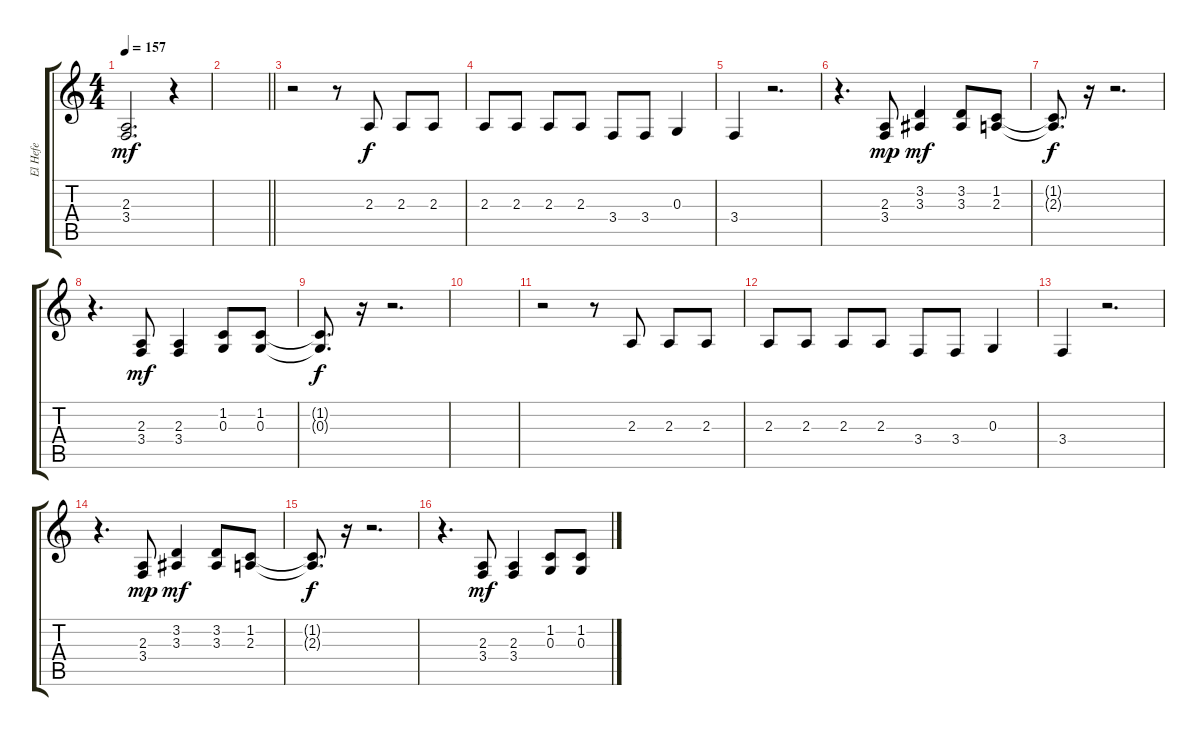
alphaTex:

\track ("El Hefe" "El Hefe") {instrument tenorsax}
\staff {score tabs}
\tuning (E4 B3 G3 D3 A2 E2) {hide}
\ts (4 4)
\tempo 157
\clef g2
\ks c
(2.3 3.4).2{d dy mf} r.4 |
\barLineRight lightlight
|
\section ("" "")
r.2 r.8 2.3.8{dy f} 2.3.8 2.3.8 |
2.3.8 2.3.8 2.3.8 2.3.8 3.4.8 3.4.8 0.3.4 |
3.4.4 r.2{d} |
r.4{d} (2.3 3.4).8{dy mp} (3.2 3.3).4{dy mf} (3.2 3.3).8 (1.2 2.3).8 |
(1.2{t} 2.3{t}).8{d dy f} r.16 r.2{d} |
r.4{d} (2.3 3.4).8{dy mf} (2.3 3.4).4 (1.2 0.3).8 (1.2 0.3).8 |
(1.2{t} 0.3{t}).8{d dy f} r.16 r.2{d} |
|
r.2 r.8 2.3.8 2.3.8 2.3.8 |
2.3.8 2.3.8 2.3.8 2.3.8 3.4.8 3.4.8 0.3.4 |
3.4.4 r.2{d} |
r.4{d} (2.3 3.4).8{dy mp} (3.2 3.3).4{dy mf} (3.2 3.3).8 (1.2 2.3).8 |
(1.2{t} 2.3{t}).8{d dy f} r.16 r.2{d} |
r.4{d} (2.3 3.4).8{dy mf} (2.3 3.4).4 (1.2 0.3).8 (1.2 0.3).8
